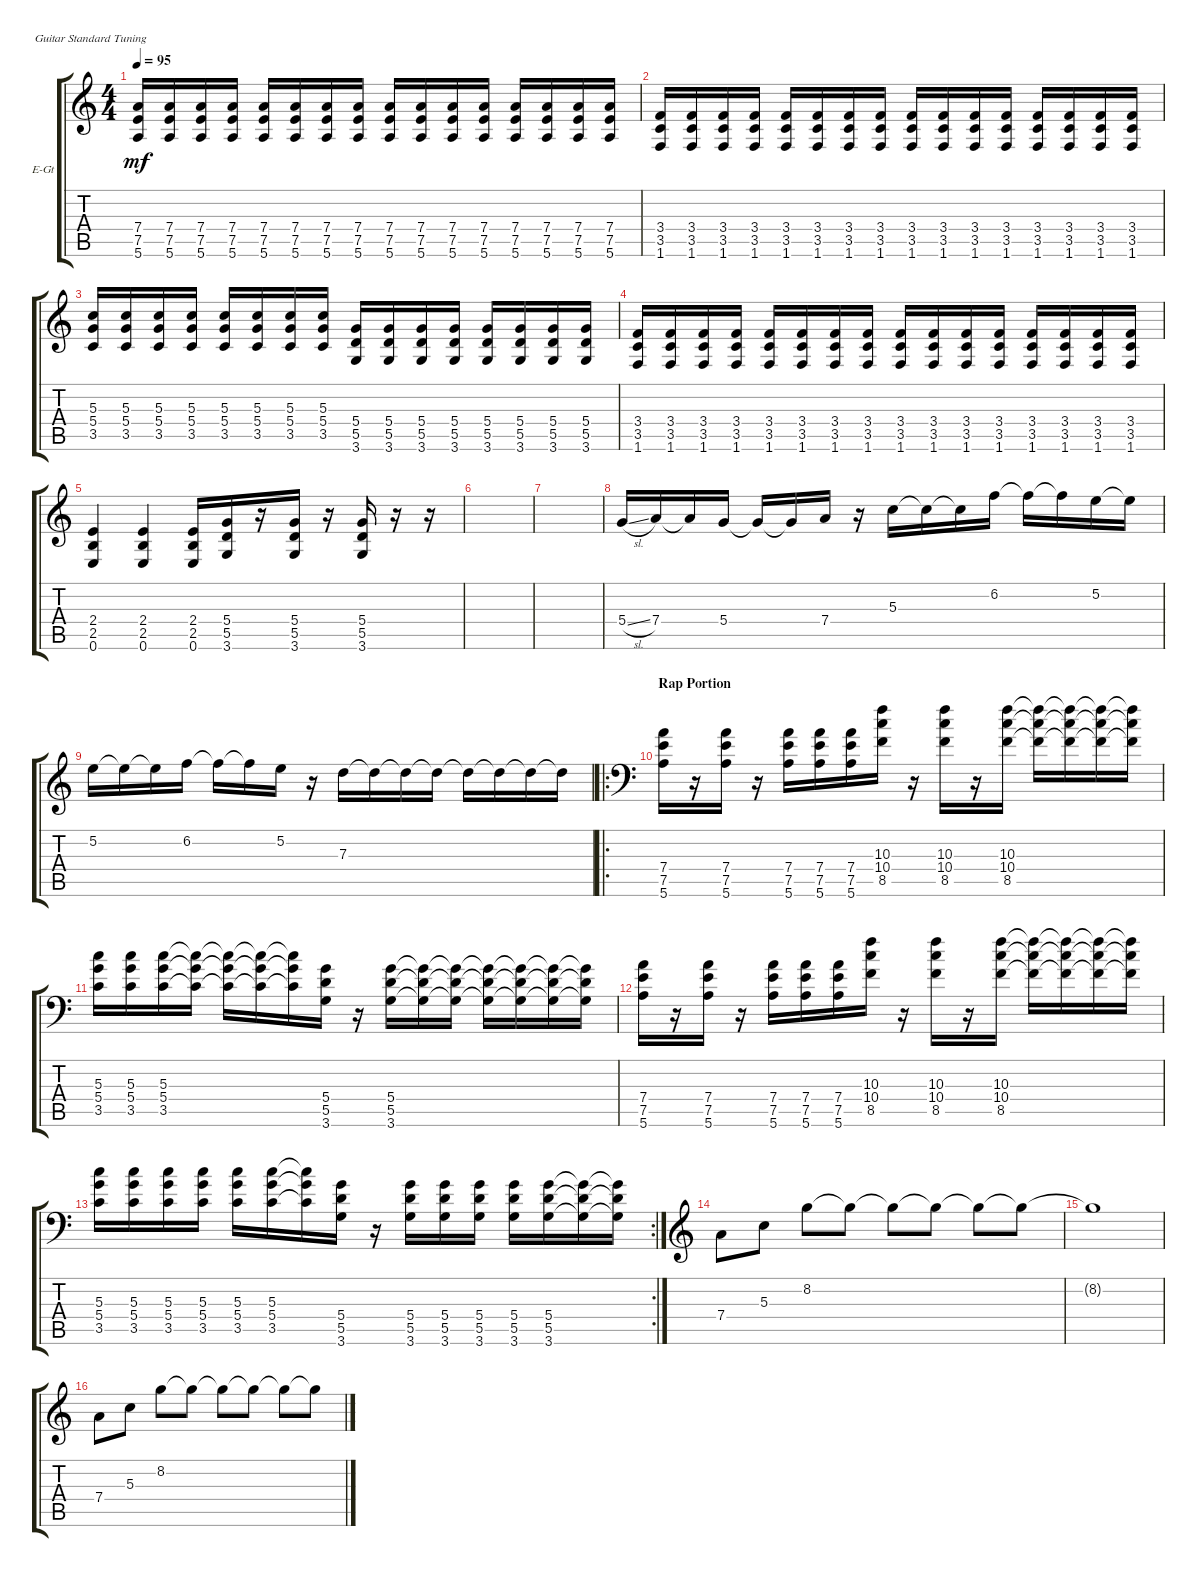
\bracketExtendMode groupsimilarinstruments
\firstSystemTrackNameOrientation horizontal
\otherSystemsTrackNameOrientation horizontal
\track ("Lead Guitar" "E-Gt") {instrument distortionguitar}
\staff {score tabs}
\tuning (E4 B3 G3 D3 A2 E2)
\ts (4 4)
\tempo 95
\clef g2
\ks c
(5.6 7.5 7.4).16{dy mf} (5.6 7.5 7.4).16 (5.6 7.5 7.4).16 (5.6 7.5 7.4).16 (5.6 7.5 7.4).16 (5.6 7.5 7.4).16 (5.6 7.5 7.4).16 (5.6 7.5 7.4).16 (5.6 7.5 7.4).16 (5.6 7.5 7.4).16 (5.6 7.5 7.4).16 (5.6 7.5 7.4).16 (5.6 7.5 7.4).16 (5.6 7.5 7.4).16 (5.6 7.5 7.4).16 (5.6 7.5 7.4).16 |
(1.6 3.5 3.4).16 (1.6 3.5 3.4).16 (1.6 3.5 3.4).16 (1.6 3.5 3.4).16 (1.6 3.5 3.4).16 (1.6 3.5 3.4).16 (1.6 3.5 3.4).16 (1.6 3.5 3.4).16 (1.6 3.5 3.4).16 (1.6 3.5 3.4).16 (1.6 3.5 3.4).16 (1.6 3.5 3.4).16 (1.6 3.5 3.4).16 (1.6 3.5 3.4).16 (1.6 3.5 3.4).16 (1.6 3.5 3.4).16 |
(3.5 5.4 5.3).16 (3.5 5.4 5.3).16 (3.5 5.4 5.3).16 (3.5 5.4 5.3).16 (3.5 5.4 5.3).16 (3.5 5.4 5.3).16 (3.5 5.4 5.3).16 (3.5 5.4 5.3).16 (3.6 5.5 5.4).16 (3.6 5.5 5.4).16 (3.6 5.5 5.4).16 (3.6 5.5 5.4).16 (3.6 5.5 5.4).16 (3.6 5.5 5.4).16 (3.6 5.5 5.4).16 (3.6 5.5 5.4).16 |
(1.6 3.5 3.4).16 (1.6 3.5 3.4).16 (1.6 3.5 3.4).16 (1.6 3.5 3.4).16 (1.6 3.5 3.4).16 (1.6 3.5 3.4).16 (1.6 3.5 3.4).16 (1.6 3.5 3.4).16 (1.6 3.5 3.4).16 (1.6 3.5 3.4).16 (1.6 3.5 3.4).16 (1.6 3.5 3.4).16 (1.6 3.5 3.4).16 (1.6 3.5 3.4).16 (1.6 3.5 3.4).16 (1.6 3.5 3.4).16 |
(2.5 2.4 0.6).4 (0.6 2.5 2.4).4 (0.6 2.5 2.4).16 (3.6 5.5 5.4).16 r.16 (3.6 5.5 5.4).16 r.16 (3.6 5.5 5.4).16 r.16 r.16 |
|
|
5.4{sl}.16 7.4.16 7.4{t}.16 5.4.16 5.4{t}.16 5.4{t}.16 7.4.16 r.16 5.3.16 5.3{t}.16 5.3{t}.16 6.2.16 6.2{t}.16 6.2{t}.16 5.2.16 5.2{t}.16 |
5.2.16 5.2{t}.16 5.2{t}.16 6.2.16 6.2{t}.16 6.2{t}.16 5.2.16 r.16 7.3.16 7.3{t}.16 7.3{t}.16 7.3{t}.16 7.3{t}.16 7.3{t}.16 7.3{t}.16 7.3{t}.16 |
\ro
\section ("" "Rap Portion")
\clef f4
(5.6 7.5 7.4).16 r.16 (5.6 7.5 7.4).16 r.16 (5.6 7.5 7.4).16 (5.6 7.5 7.4).16 (5.6 7.5 7.4).16 (8.5 10.4 10.3).16 r.16 (8.5 10.4 10.3).16 r.16 (8.5 10.4 10.3).16 (8.5{t} 10.3{t} 10.4{t}).16 (8.5{t} 10.4{t} 10.3{t}).16 (8.5{t} 10.4{t} 10.3{t}).16 (8.5{t} 10.4{t} 10.3{t}).16 |
(3.5 5.4 5.3).16 (3.5 5.4 5.3).16 (3.5 5.4 5.3).16 (5.3{t} 5.4{t} 3.5{t}).16 (3.5{t} 5.4{t} 5.3{t}).16 (5.3{t} 5.4{t} 3.5{t}).16 (3.5{t} 5.4{t} 5.3{t}).16 (3.6 5.5 5.4).16 r.16 (3.6 5.4 5.5).16 (3.6{t} 5.5{t} 5.4{t}).16 (3.6{t} 5.5{t} 5.4{t}).16 (3.6{t} 5.4{t} 5.5{t}).16 (3.6{t} 5.5{t} 5.4{t}).16 (3.6{t} 5.4{t} 5.5{t}).16 (3.6{t} 5.5{t} 5.4{t}).16 |
(5.6 7.5 7.4).16 r.16 (5.6 7.5 7.4).16 r.16 (5.6 7.5 7.4).16 (5.6 7.5 7.4).16 (5.6 7.5 7.4).16 (8.5 10.4 10.3).16 r.16 (8.5 10.4 10.3).16 r.16 (8.5 10.4 10.3).16 (8.5{t} 10.3{t} 10.4{t}).16 (8.5{t} 10.4{t} 10.3{t}).16 (8.5{t} 10.4{t} 10.3{t}).16 (8.5{t} 10.4{t} 10.3{t}).16 |
\rc 2
(3.5 5.4 5.3).16 (3.5 5.4 5.3).16 (3.5 5.4 5.3).16 (5.3 5.4 3.5).16 (3.5 5.4 5.3).16 (5.3 5.4 3.5).16 (3.5{t} 5.4{t} 5.3{t}).16 (3.6 5.5 5.4).16 r.16 (3.6 5.4 5.5).16 (3.6 5.5 5.4).16 (3.6 5.5 5.4).16 (3.6 5.4 5.5).16 (3.6 5.5 5.4).16 (3.6{t} 5.4{t} 5.5{t}).16 (3.6{t} 5.5{t} 5.4{t}).16 |
\clef g2
7.4.8 5.3.8 8.2.8 8.2{t}.8 8.2{t}.8 8.2{t}.8 8.2{t}.8 8.2{t}.8 |
8.2{t}.1 |
7.4.8 5.3.8 8.2.8 8.2{t}.8 8.2{t}.8 8.2{t}.8 8.2{t}.8 8.2{t}.8
